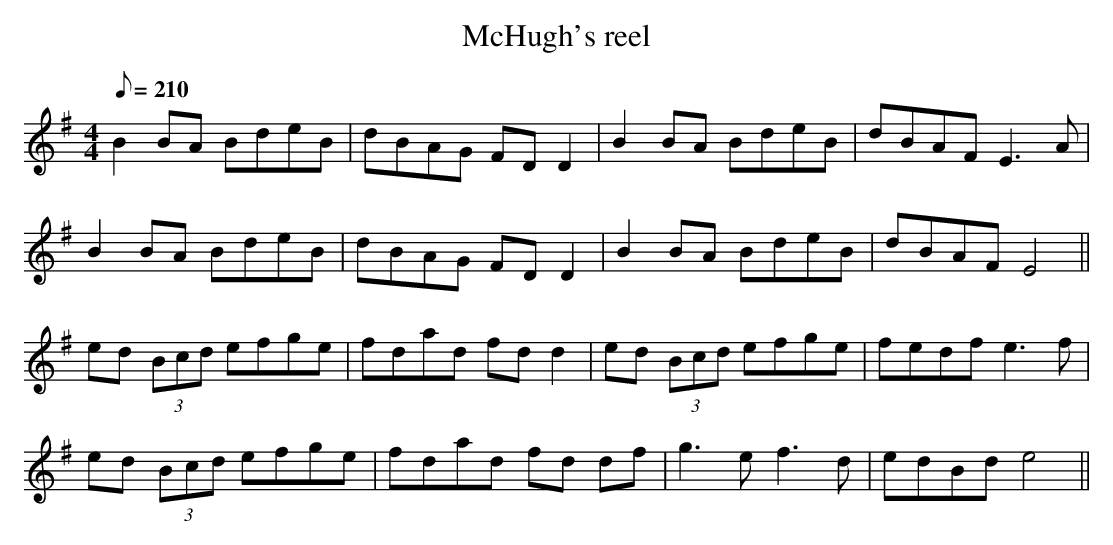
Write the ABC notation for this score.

X:1
T:McHugh's reel
M:4/4
L:1/8
Q:210
K:G
B2 BA BdeB|dBAG FD D2|B2 BA BdeB|dBAF E3 A|
B2 BA BdeB|dBAG FD D2|B2 BA BdeB|dBAF E4||
ed (3Bcd efge|fdad fd d2|ed (3Bcd efge|fedf e3 f|
ed (3Bcd efge|fdad fd df|g3 e f3 d|edBd e4||
